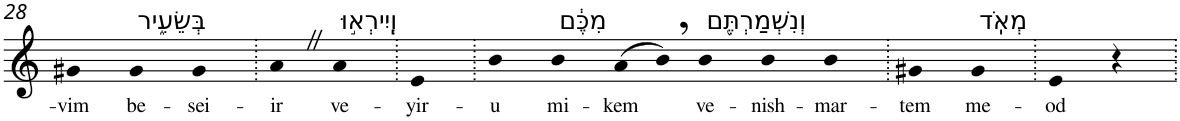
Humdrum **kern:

**kern	**text
*part1	*part1
*staff1	*staff1
*I"Piano	*
*I'Pno	*
!!LO:PB:g=z
*clefG2	*
*k[]	*
=28	=28
!	!LO:LY:b
4g#X	-vim
!LO:TX:a:t=בְּשֵׂעִ֑יר	!
!	!LO:LY:b
4g#	be-
!	!LO:LY:b
4g#	-sei-
=29.	=29.
!	!LO:LY:b
4aZ	-ir
!LO:TX:a:t=וְיִֽירְא֣וּ	!
!	!LO:LY:b
4a	ve-
=30.	=30.
!	!LO:LY:b
4e	-yir-
=31.	=31.
!	!LO:LY:b
4b	-u
!LO:TX:a:t=מִכֶּ֔ם	!
!	!LO:LY:b
4b	mi-
!	!LO:LY:b
(8a	-kem
8b,)	.
!LO:TX:a:t=וְנִשְׁמַרְתֶּ֖ם	!
!	!LO:LY:b
4b	ve-
!	!LO:LY:b
4b	-nish-
!	!LO:LY:b
4b	-mar-
=32.	=32.
!	!LO:LY:b
4g#X	-tem
!LO:TX:a:t=מְאֹֽד	!
!	!LO:LY:b
4g#	me-
=33.	=33.
!	!LO:LY:b
4e	-od
4r	.
=.	=.
*-	*-
